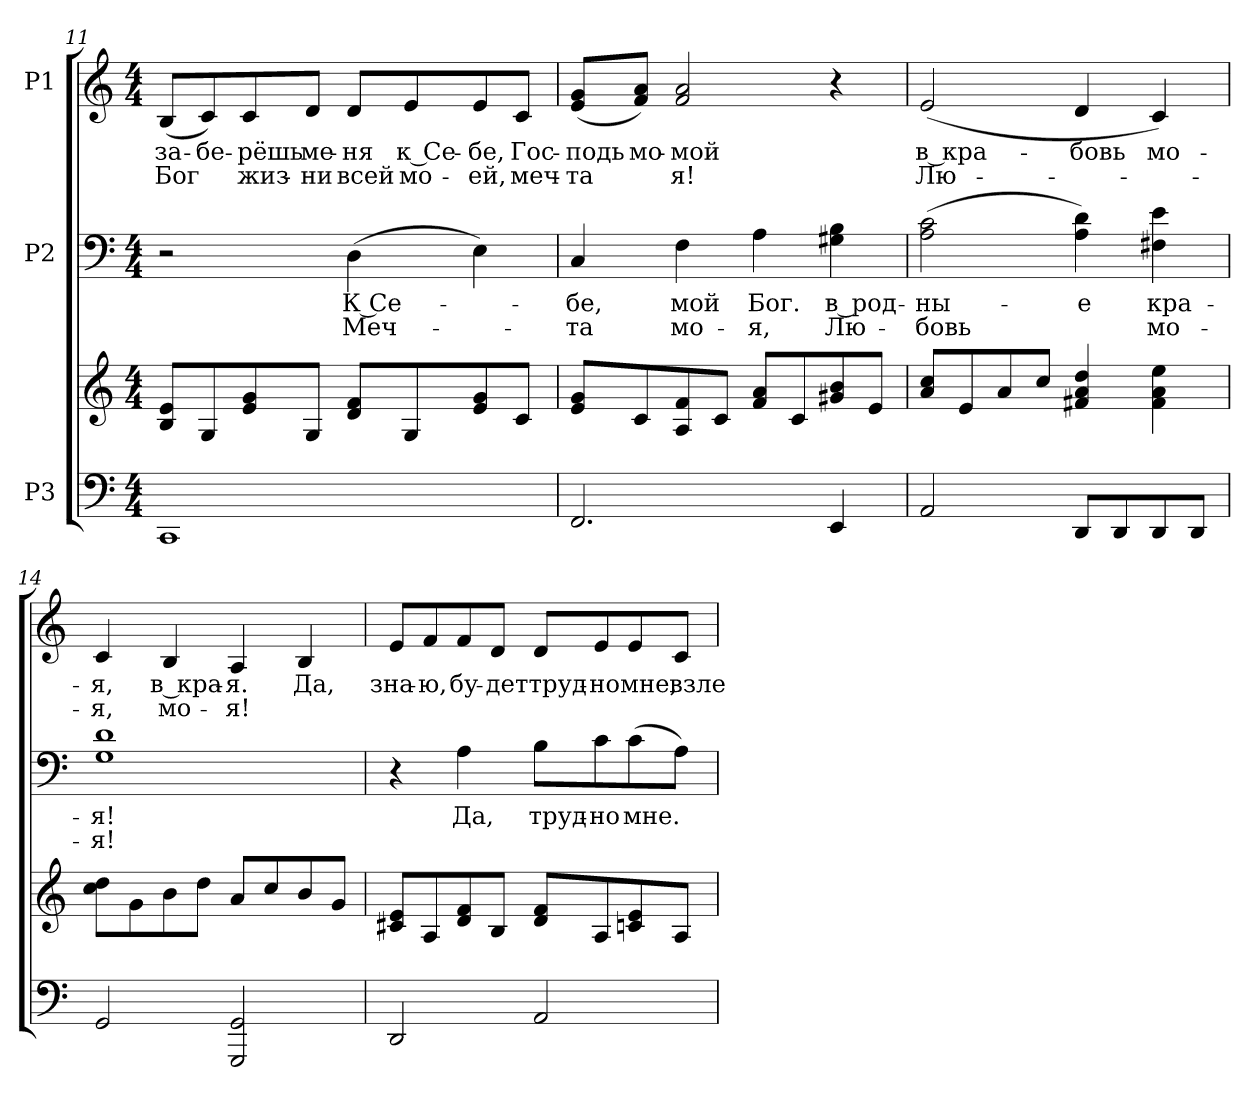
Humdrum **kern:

**kern	**kern	**kern	**text	**text	**kern	**text	**text
*part3	*part3	*part2	*part2	*part2	*part1	*part1	*part1
*staff4	*staff3	*staff2	*staff2	*staff2	*staff1	*staff1	*staff1
*I"P3	*	*I"P2	*	*	*I"P1	*	*
*clefF4	*clefG2	*clefF4	*	*	*clefG2	*	*
*k[]	*k[]	*k[]	*	*	*k[]	*	*
*C:	*C:	*C:	*	*	*C:	*	*
*M4/4	*M4/4	*M4/4	*	*	*M4/4	*	*
=11	=11	=11	=11	=11	=11	=11	=11
!	!	!	!	!	!	!LO:LY:b:color=#000000	!LO:LY:b:color=#000000
1CCi	8Bi/ 8eiL	2r	.	.	(8Bi/L	за-	Бог
!	!	!	!	!	!	!LO:LY:b:color=#000000	!
.	8Gi/	.	.	.	8ci/)	-бе-	.
!	!	!	!	!	!	!LO:LY:b:color=#000000	!LO:LY:b:color=#000000
.	8ei/ 8gi	.	.	.	8ci/	-рёшь	жиз-
!	!	!	!	!	!	!LO:LY:b:color=#000000	!LO:LY:b:color=#000000
.	8Gi/J	.	.	.	8di/J	ме-	-ни
!	!	!	!LO:LY:a:color=#000000	!LO:LY:a:color=#000000	!	!	!
!	!	!	!	!	!	!LO:LY:b:color=#000000	!LO:LY:b:color=#000000
.	8di/ 8fiL	(4Di\	К Се-	Меч-	8di/L	-ня	всей
!	!	!	!	!	!	!LO:LY:b:color=#000000	!LO:LY:b:color=#000000
.	8Gi/	.	.	.	8ei/	к Се-	мо-
!	!	!	!	!	!	!LO:LY:b:color=#000000	!LO:LY:b:color=#000000
.	8ei/ 8gi	4Ei\)	.	.	8ei/	-бе,	-ей,
!	!	!	!	!	!	!LO:LY:b:color=#000000	!LO:LY:b:color=#000000
.	8ci/J	.	.	.	8ci/J	Гос-	меч-
=12	=12	=12	=12	=12	=12	=12	=12
!	!	!	!LO:LY:a:color=#000000	!LO:LY:a:color=#000000	!	!	!
!	!	!	!	!	!	!LO:LY:b:color=#000000	!LO:LY:b:color=#000000
2.FFi/	8ei/ 8giL	4Ci/	-бе,	-та	(8ei/ 8giL	-подь	-та
!	!	!	!	!	!	!LO:LY:b:color=#000000	!
.	8ci/	.	.	.	8fi/ 8aiJ)	мо-	.
!	!	!	!LO:LY:a:color=#000000	!LO:LY:a:color=#000000	!	!	!
!	!	!	!	!	!	!LO:LY:b:color=#000000	!LO:LY:b:color=#000000
.	8Ai/ 8fi	4Fi\	мой	мо-	2fi/ 2ai	мой	-я!
.	8ci/J	.	.	.	.	.	.
!	!	!	!LO:LY:a:color=#000000	!LO:LY:a:color=#000000	!	!	!
.	8fi/ 8aiL	4Ai\	Бог.	-я,	.	.	.
.	8ci/	.	.	.	.	.	.
!	!	!	!LO:LY:a:color=#000000	!LO:LY:a:color=#000000	!	!	!
4EEi/	8g#Xi/ 8bi	4G#Xi\ 4Bi	в род-	Лю-	4r	.	.
.	8ei/J	.	.	.	.	.	.
!!LO:PB:g=z
=13	=13	=13	=13	=13	=13	=13	=13
!	!	!	!LO:LY:a:color=#000000	!LO:LY:a:color=#000000	!	!	!
!	!	!	!	!	!	!LO:LY:b:color=#000000	!LO:LY:b:color=#000000
2AAi/	8ai/ 8cciL	(2Ai\ 2ci	-ны-	-бовь	(2ei/	в кра-	Лю-
.	8ei/	.	.	.	.	.	.
.	8ai/	.	.	.	.	.	.
.	8cci/J	.	.	.	.	.	.
!	!	!	!LO:LY:a:color=#000000	!	!	!	!
!	!	!	!	!	!	!LO:LY:b:color=#000000	!
8DDi/L	4f#Xi/ 4ai 4ddi	4Ai\ 4di)	-е	.	4di/	-бовь	.
8DDi/	.	.	.	.	.	.	.
!	!	!	!LO:LY:a:color=#000000	!LO:LY:a:color=#000000	!	!	!
!	!	!	!	!	!	!LO:LY:b:color=#000000	!
8DDi/	4f#i\ 4ai 4eei	4F#Xi\ 4ei	кра-	мо-	4ci/)	мо-	.
8DDi/J	.	.	.	.	.	.	.
=14	=14	=14	=14	=14	=14	=14	=14
!	!	!	!LO:LY:a:color=#000000	!LO:LY:a:color=#000000	!	!	!
!	!	!	!	!	!	!LO:LY:b:color=#000000	!LO:LY:b:color=#000000
2GGi/	8cci\ 8ddiL	1Gi 1di	-я!	-я!	4ci/	-я,	-я,
.	8gi\	.	.	.	.	.	.
!	!	!	!	!	!	!LO:LY:b:color=#000000	!LO:LY:b:color=#000000
.	8bi\	.	.	.	4Bi/	в кра-	мо-
.	8ddi\J	.	.	.	.	.	.
!	!	!	!	!	!	!LO:LY:b:color=#000000	!LO:LY:b:color=#000000
2GGGi/ 2GGi	8ai/L	.	.	.	4Ai/	-я.	-я!
.	8cci/	.	.	.	.	.	.
!	!	!	!	!	!	!LO:LY:b:color=#000000	!
.	8bi/	.	.	.	4Bi/	Да,	.
.	8gi/J	.	.	.	.	.	.
=15	=15	=15	=15	=15	=15	=15	=15
!	!	!	!	!	!	!LO:LY:b:color=#000000	!
2DDi/	8c#Xi/ 8eiL	4r	.	.	8ei/L	зна-	.
!	!	!	!	!	!	!LO:LY:b:color=#000000	!
.	8Ai/	.	.	.	8fi/	-ю,	.
!	!	!	!LO:LY:a:color=#000000	!	!	!	!
!	!	!	!	!	!	!LO:LY:b:color=#000000	!
.	8di/ 8fi	4Ai\	Да,	.	8fi/	бу-	.
!	!	!	!	!	!	!LO:LY:b:color=#000000	!
.	8Bi/J	.	.	.	8di/J	-дет	.
!	!	!	!LO:LY:a:color=#000000	!	!	!	!
!	!	!	!	!	!	!LO:LY:b:color=#000000	!
2AAi/	8di/ 8fiL	8Bi\L	труд-	.	8di/L	труд-	.
!	!	!	!LO:LY:a:color=#000000	!	!	!	!
!	!	!	!	!	!	!LO:LY:b:color=#000000	!
.	8Ai/	8ci\	-но	.	8ei/	-но	.
!	!	!	!LO:LY:a:color=#000000	!	!	!	!
!	!	!	!	!	!	!LO:LY:b:color=#000000	!
.	8cni/ 8ei	(8ci\	мне.	.	8ei/	мне,	.
!	!	!	!	!	!	!LO:LY:b:color=#000000	!
.	8Ai/J	8Ai\J)	.	.	8ci/J	взле-	.
=	=	=	=	=	=	=	=
*-	*-	*-	*-	*-	*-	*-	*-
